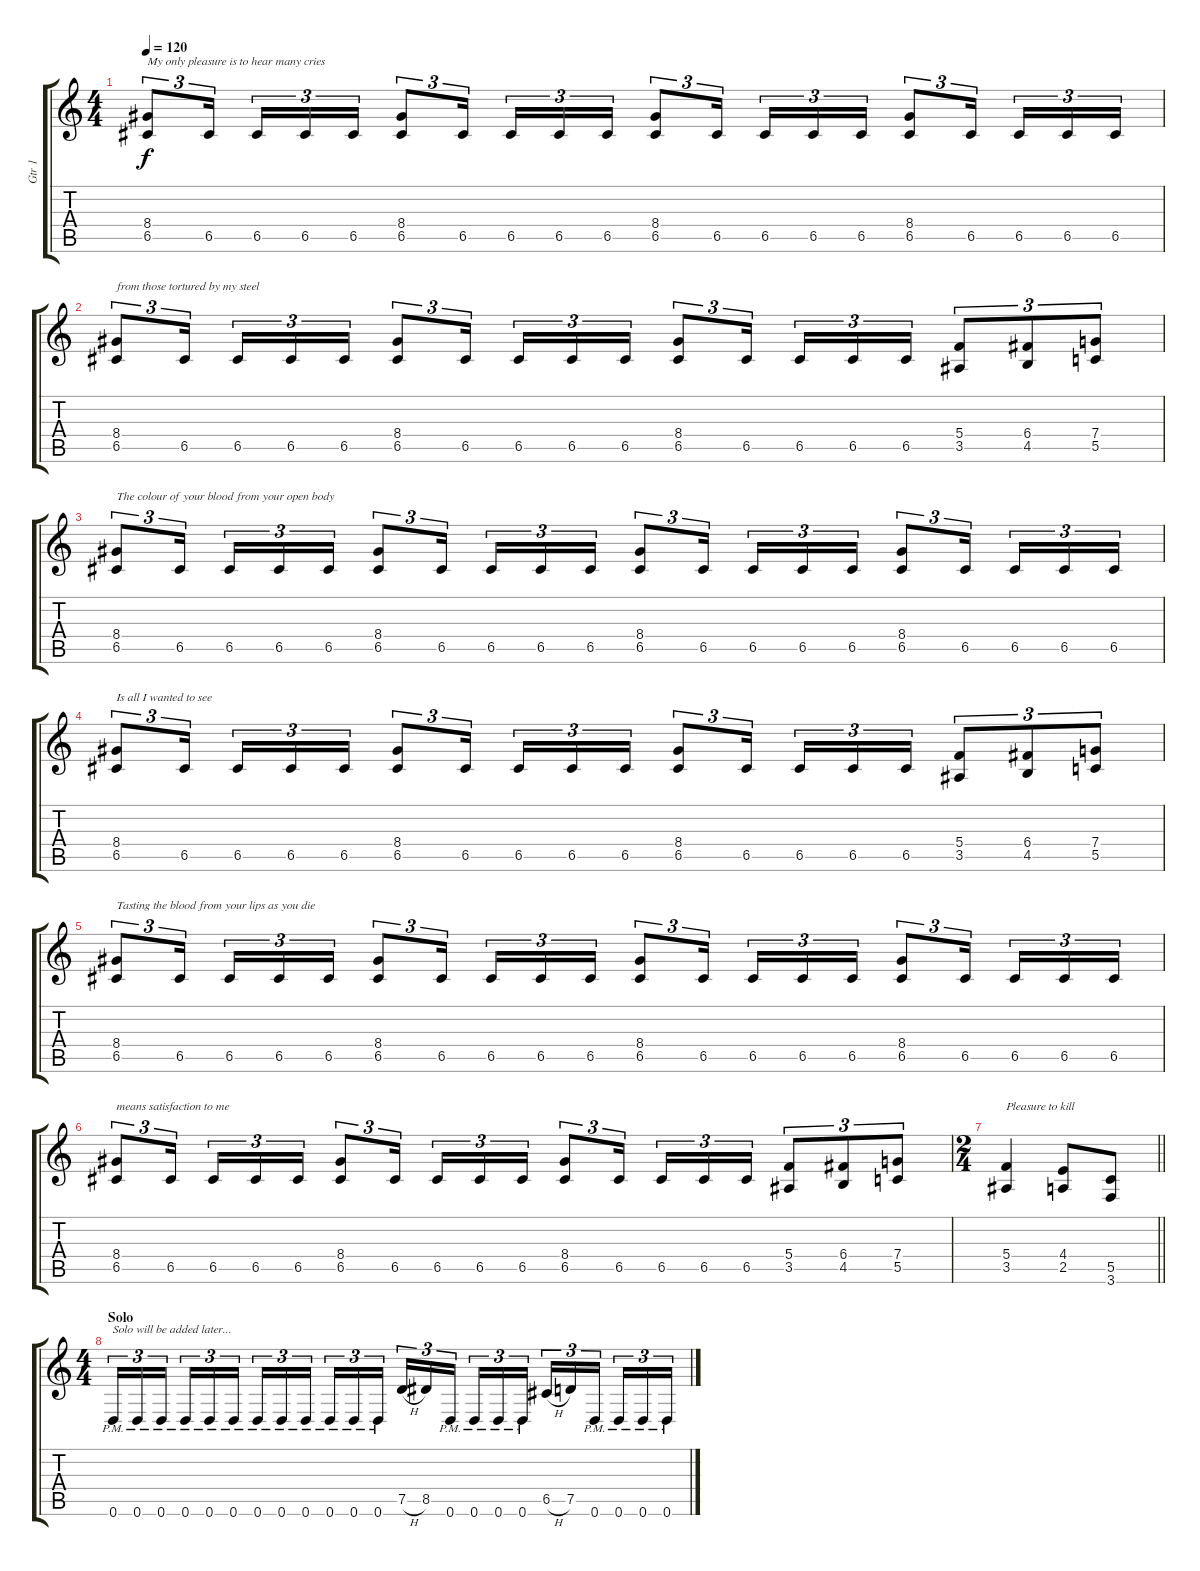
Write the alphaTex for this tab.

\track ("Gtr 1" "Gtr 1") {instrument distortionguitar}
\staff {score tabs}
\tuning (D4 A3 F3 C3 G2 D2) {hide}
\ts (4 4)
\tempo 120
\clef g2
\ks c
(8.4 6.5).8{tu (3 2) txt "My only pleasure is to hear many cries" dy f} 6.5.16{tu (3 2) beam splitsecondary} 6.5.16{tu (3 2)} 6.5.16{tu (3 2)} 6.5.16{tu (3 2)} (8.4 6.5).8{tu (3 2)} 6.5.16{tu (3 2) beam splitsecondary} 6.5.16{tu (3 2)} 6.5.16{tu (3 2)} 6.5.16{tu (3 2)} (8.4 6.5).8{tu (3 2)} 6.5.16{tu (3 2) beam splitsecondary} 6.5.16{tu (3 2)} 6.5.16{tu (3 2)} 6.5.16{tu (3 2)} (8.4 6.5).8{tu (3 2)} 6.5.16{tu (3 2) beam splitsecondary} 6.5.16{tu (3 2)} 6.5.16{tu (3 2)} 6.5.16{tu (3 2)} |
(8.4 6.5).8{tu (3 2) txt "from those tortured by my steel"} 6.5.16{tu (3 2) beam splitsecondary} 6.5.16{tu (3 2)} 6.5.16{tu (3 2)} 6.5.16{tu (3 2)} (8.4 6.5).8{tu (3 2)} 6.5.16{tu (3 2) beam splitsecondary} 6.5.16{tu (3 2)} 6.5.16{tu (3 2)} 6.5.16{tu (3 2)} (8.4 6.5).8{tu (3 2)} 6.5.16{tu (3 2) beam splitsecondary} 6.5.16{tu (3 2)} 6.5.16{tu (3 2)} 6.5.16{tu (3 2)} (5.4 3.5).8{tu (3 2)} (6.4 4.5).8{tu (3 2)} (7.4 5.5).8{tu (3 2)} |
(8.4 6.5).8{tu (3 2) txt "The colour of your blood from your open body"} 6.5.16{tu (3 2) beam splitsecondary} 6.5.16{tu (3 2)} 6.5.16{tu (3 2)} 6.5.16{tu (3 2)} (8.4 6.5).8{tu (3 2)} 6.5.16{tu (3 2) beam splitsecondary} 6.5.16{tu (3 2)} 6.5.16{tu (3 2)} 6.5.16{tu (3 2)} (8.4 6.5).8{tu (3 2)} 6.5.16{tu (3 2) beam splitsecondary} 6.5.16{tu (3 2)} 6.5.16{tu (3 2)} 6.5.16{tu (3 2)} (8.4 6.5).8{tu (3 2)} 6.5.16{tu (3 2) beam splitsecondary} 6.5.16{tu (3 2)} 6.5.16{tu (3 2)} 6.5.16{tu (3 2)} |
(8.4 6.5).8{tu (3 2) txt "Is all I wanted to see"} 6.5.16{tu (3 2) beam splitsecondary} 6.5.16{tu (3 2)} 6.5.16{tu (3 2)} 6.5.16{tu (3 2)} (8.4 6.5).8{tu (3 2)} 6.5.16{tu (3 2) beam splitsecondary} 6.5.16{tu (3 2)} 6.5.16{tu (3 2)} 6.5.16{tu (3 2)} (8.4 6.5).8{tu (3 2)} 6.5.16{tu (3 2) beam splitsecondary} 6.5.16{tu (3 2)} 6.5.16{tu (3 2)} 6.5.16{tu (3 2)} (5.4 3.5).8{tu (3 2)} (6.4 4.5).8{tu (3 2)} (7.4 5.5).8{tu (3 2)} |
(8.4 6.5).8{tu (3 2) txt "Tasting the blood from your lips as you die"} 6.5.16{tu (3 2) beam splitsecondary} 6.5.16{tu (3 2)} 6.5.16{tu (3 2)} 6.5.16{tu (3 2)} (8.4 6.5).8{tu (3 2)} 6.5.16{tu (3 2) beam splitsecondary} 6.5.16{tu (3 2)} 6.5.16{tu (3 2)} 6.5.16{tu (3 2)} (8.4 6.5).8{tu (3 2)} 6.5.16{tu (3 2) beam splitsecondary} 6.5.16{tu (3 2)} 6.5.16{tu (3 2)} 6.5.16{tu (3 2)} (8.4 6.5).8{tu (3 2)} 6.5.16{tu (3 2) beam splitsecondary} 6.5.16{tu (3 2)} 6.5.16{tu (3 2)} 6.5.16{tu (3 2)} |
(8.4 6.5).8{tu (3 2) txt "means satisfaction to me"} 6.5.16{tu (3 2) beam splitsecondary} 6.5.16{tu (3 2)} 6.5.16{tu (3 2)} 6.5.16{tu (3 2)} (8.4 6.5).8{tu (3 2)} 6.5.16{tu (3 2) beam splitsecondary} 6.5.16{tu (3 2)} 6.5.16{tu (3 2)} 6.5.16{tu (3 2)} (8.4 6.5).8{tu (3 2)} 6.5.16{tu (3 2) beam splitsecondary} 6.5.16{tu (3 2)} 6.5.16{tu (3 2)} 6.5.16{tu (3 2)} (5.4 3.5).8{tu (3 2)} (6.4 4.5).8{tu (3 2)} (7.4 5.5).8{tu (3 2)} |
\ts (2 4)
\barLineRight lightlight
(5.4 3.5).4{txt "Pleasure to kill"} (4.4 2.5).8 (5.5 3.6).8 |
\ts (4 4)
\section ("" "Solo")
0.6{pm}.16{tu (3 2) txt "Solo will be added later..."} 0.6{pm}.16{tu (3 2)} 0.6{pm}.16{tu (3 2) beam splitsecondary} 0.6{pm}.16{tu (3 2)} 0.6{pm}.16{tu (3 2)} 0.6{pm}.16{tu (3 2)} 0.6{pm}.16{tu (3 2)} 0.6{pm}.16{tu (3 2)} 0.6{pm}.16{tu (3 2) beam splitsecondary} 0.6{pm}.16{tu (3 2)} 0.6{pm}.16{tu (3 2)} 0.6{pm}.16{tu (3 2)} 7.5{h}.16{tu (3 2)} 8.5.16{tu (3 2)} 0.6{pm}.16{tu (3 2) beam splitsecondary} 0.6{pm}.16{tu (3 2)} 0.6{pm}.16{tu (3 2)} 0.6{pm}.16{tu (3 2)} 6.5{h}.16{tu (3 2)} 7.5.16{tu (3 2)} 0.6{pm}.16{tu (3 2) beam splitsecondary} 0.6{pm}.16{tu (3 2)} 0.6{pm}.16{tu (3 2)} 0.6{pm}.16{tu (3 2)}
